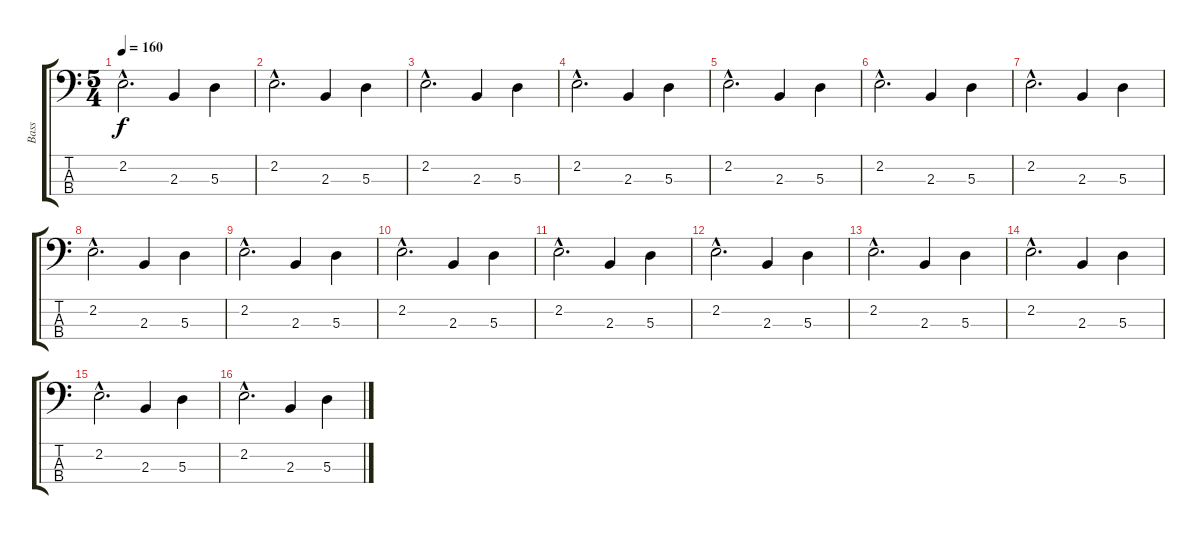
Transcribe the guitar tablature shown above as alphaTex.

\track ("Bass" "Bass") {instrument acousticbass}
\staff {score tabs}
\tuning (G2 D2 A1 E1) {hide}
\ts (5 4)
\tempo 160
\clef f4
\ks c
2.2{hac}.2{d dy f} 2.3.4 5.3.4 |
2.2{hac}.2{d} 2.3.4 5.3.4 |
2.2{hac}.2{d} 2.3.4 5.3.4 |
2.2{hac}.2{d} 2.3.4 5.3.4 |
2.2{hac}.2{d} 2.3.4 5.3.4 |
2.2{hac}.2{d} 2.3.4 5.3.4 |
2.2{hac}.2{d} 2.3.4 5.3.4 |
2.2{hac}.2{d} 2.3.4 5.3.4 |
2.2{hac}.2{d} 2.3.4 5.3.4 |
2.2{hac}.2{d} 2.3.4 5.3.4 |
2.2{hac}.2{d} 2.3.4 5.3.4 |
2.2{hac}.2{d} 2.3.4 5.3.4 |
2.2{hac}.2{d} 2.3.4 5.3.4 |
2.2{hac}.2{d} 2.3.4 5.3.4 |
2.2{hac}.2{d} 2.3.4 5.3.4 |
2.2{hac}.2{d} 2.3.4 5.3.4
